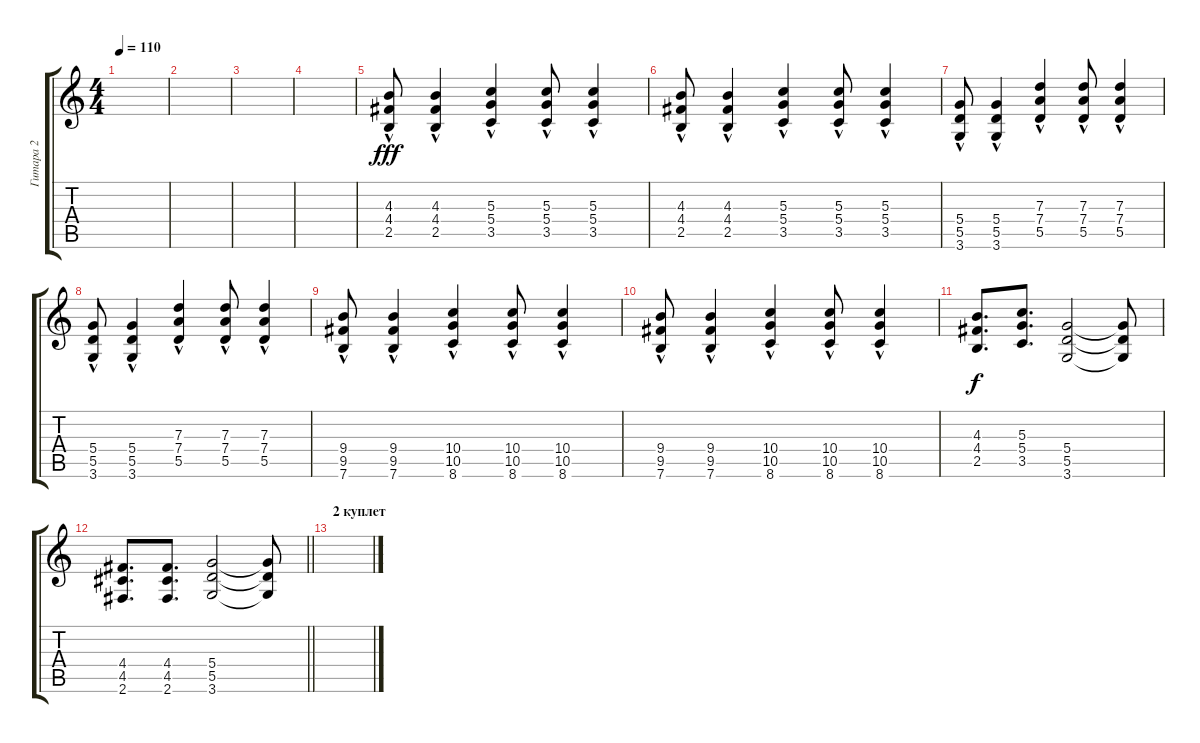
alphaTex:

\track ("Гитара 2" "Гитара 2") {instrument distortionguitar}
\staff {score tabs}
\tuning (E4 B3 G3 D3 A2 E2) {hide}
\ts (4 4)
\tempo 110
\clef g2
\ks c
|
|
|
|
(4.3 4.4 2.5{hac}).8{dy fff} (4.3 4.4 2.5{hac}).4 (5.3 5.4 3.5{hac}).4 (5.3 5.4 3.5{hac}).8 (5.3 5.4 3.5{hac}).4 |
(4.3 4.4 2.5{hac}).8 (4.3 4.4 2.5{hac}).4 (5.3 5.4 3.5{hac}).4 (5.3 5.4 3.5{hac}).8 (5.3 5.4 3.5{hac}).4 |
(5.4 5.5{hac} 3.6).8 (5.4 5.5{hac} 3.6).4 (7.3 7.4 5.5{hac}).4 (7.3 7.4 5.5{hac}).8 (7.3 7.4 5.5{hac}).4 |
(5.4 5.5{hac} 3.6).8 (5.4 5.5{hac} 3.6).4 (7.3 7.4 5.5{hac}).4 (7.3 7.4 5.5{hac}).8 (7.3 7.4 5.5{hac}).4 |
(9.4 9.5{hac} 7.6).8 (9.4 9.5{hac} 7.6).4 (10.4 10.5{hac} 8.6).4 (10.4 10.5{hac} 8.6).8 (10.4 10.5{hac} 8.6).4 |
(9.4 9.5{hac} 7.6).8 (9.4 9.5{hac} 7.6).4 (10.4 10.5{hac} 8.6).4 (10.4 10.5{hac} 8.6).8 (10.4 10.5{hac} 8.6).4 |
(4.3 4.4 2.5).8{d dy f} (5.3 5.4 3.5).8{d} (5.4 5.5 3.6).2 (5.4{t} 5.5{t} 3.6{t}).8 |
\barLineRight lightlight
(4.4 4.5 2.6).8{d} (4.4 4.5 2.6).8{d} (5.4 5.5 3.6).2 (5.4{t} 5.5{t} 3.6{t}).8 |
\section ("" "2 куплет")
